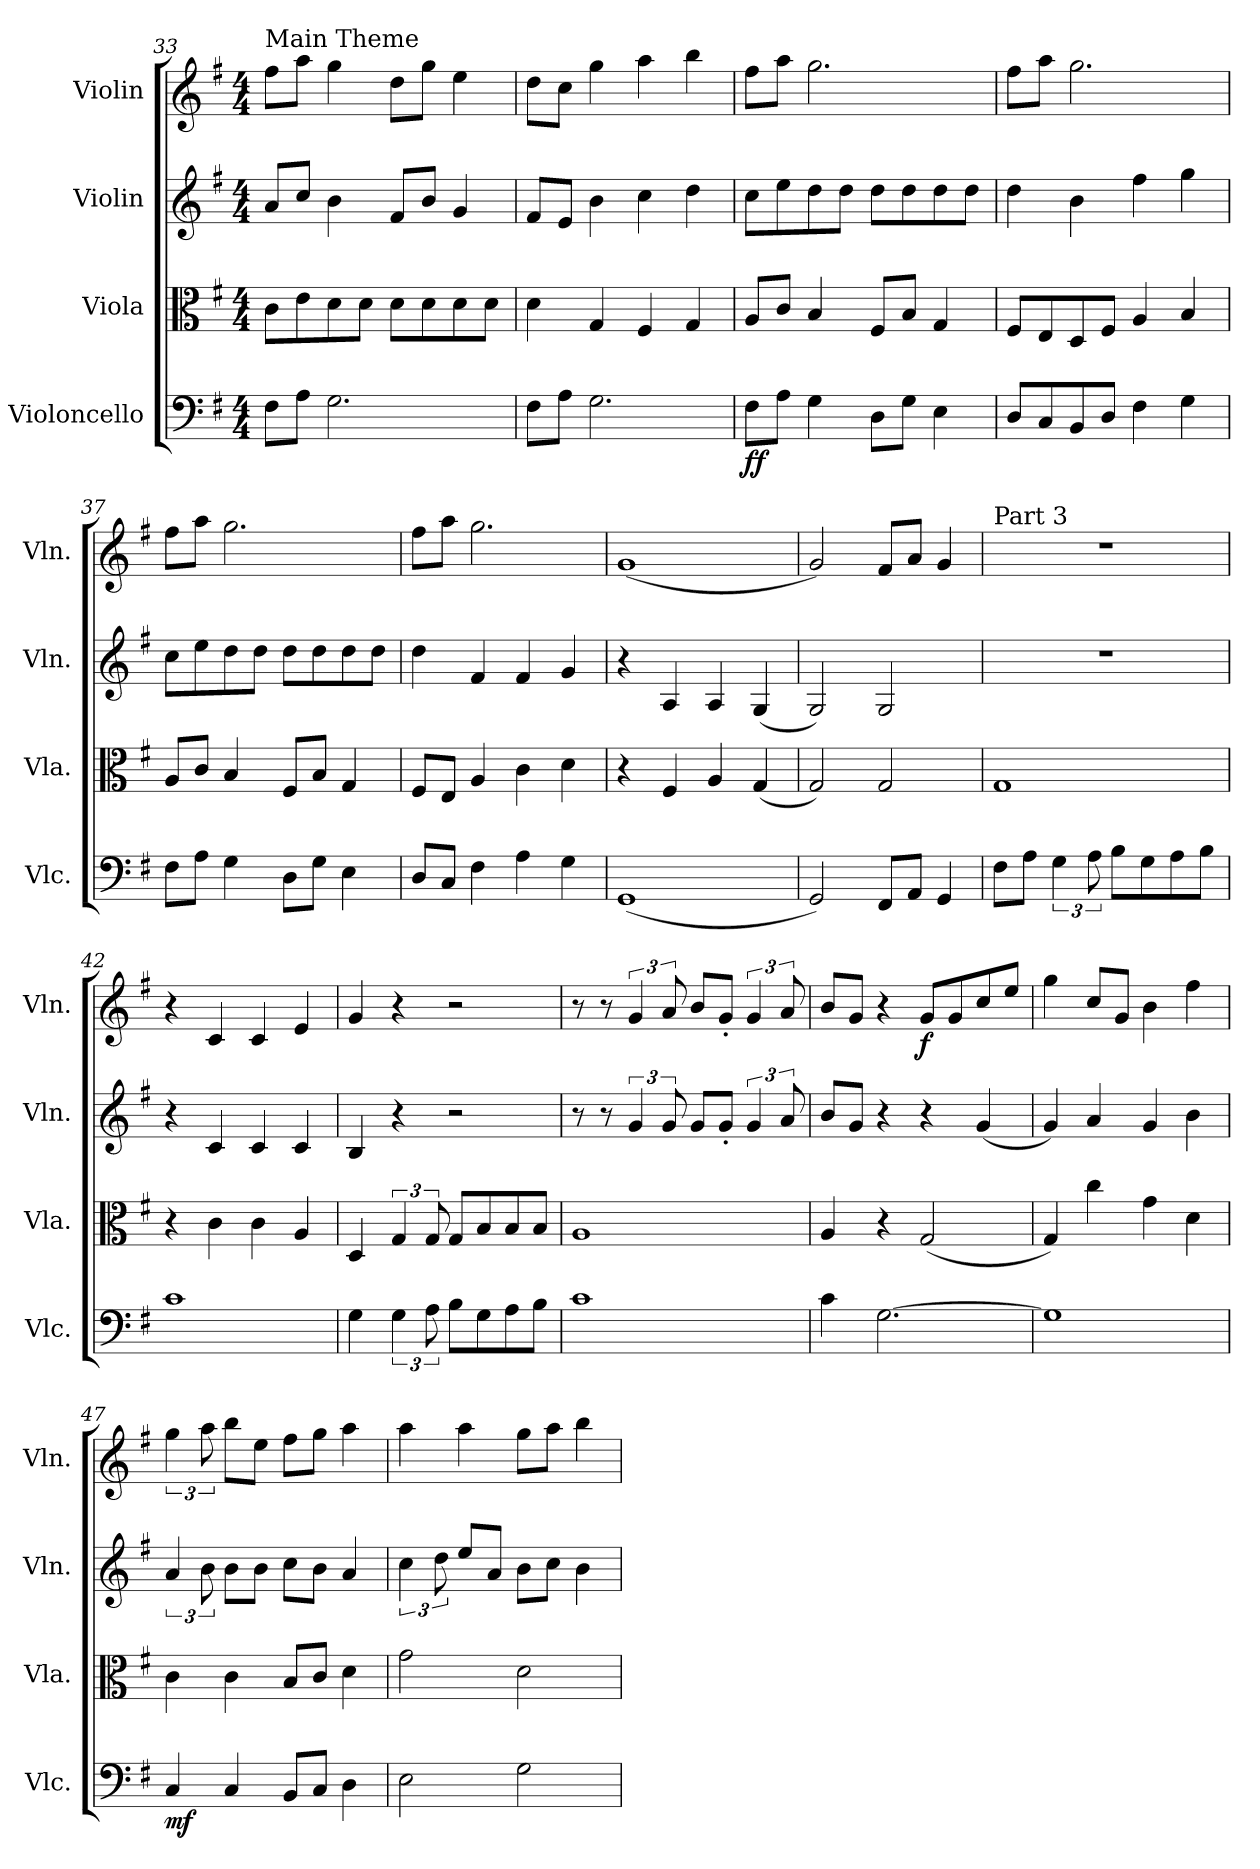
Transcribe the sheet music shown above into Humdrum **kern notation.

**kern	**dynam	**kern	**kern	**kern	**dynam
*part4	*part4	*part3	*part2	*part1	*part1
*staff4	*staff4	*staff3	*staff2	*staff1	*staff1
*I"Violoncello	*	*I"Viola	*I"Violin	*I"Violin	*
*I'Vlc.	*	*I'Vla.	*I'Vln.	*I'Vln.	*
!!LO:LB:g=z
*clefF4	*	*clefC3	*clefG2	*clefG2	*
*k[f#]	*	*k[f#]	*k[f#]	*k[f#]	*
*G:	*	*G:	*G:	*G:	*
*M4/4	*	*M4/4	*M4/4	*M4/4	*
=33	=33	=33	=33	=33	=33
!	!	!	!	!LO:TX:a:t=Main Theme	!
8F#\L	.	8c\L	8a/L	8ff#\L	.
8A\J	.	8e\	8cc/J	8aa\J	.
2.G\	.	8d\	4b\	4gg\	.
.	.	8d\J	.	.	.
.	.	8d\L	8f#/L	8dd\L	.
.	.	8d\	8b/J	8gg\J	.
.	.	8d\	4g/	4ee\	.
.	.	8d\J	.	.	.
=34	=34	=34	=34	=34	=34
8F#\L	.	4d\	8f#/L	8dd\L	.
8A\J	.	.	8e/J	8cc\J	.
2.G\	.	4G/	4b\	4gg\	.
.	.	4F#/	4cc\	4aa\	.
.	.	4G/	4dd\	4bb\	.
=35	=35	=35	=35	=35	=35
!	!LO:DY:b	!	!	!	!LO:DY:b
!	!	!	!	!	!LO:DY:n=1:b
8F#\L	ff	8A/L	8cc\L	8ff#\L	mp mf
8A\J	.	8c/J	8ee\	8aa\J	.
4G\	.	4B/	8dd\	2.gg\	.
.	.	.	8dd\J	.	.
8D\L	.	8F#/L	8dd\L	.	.
8G\J	.	8B/J	8dd\	.	.
4E\	.	4G/	8dd\	.	.
.	.	.	8dd\J	.	.
=36	=36	=36	=36	=36	=36
8D/L	.	8F#/L	4dd\	8ff#\L	.
8C/	.	8E/	.	8aa\J	.
8BB/	.	8D/	4b\	2.gg\	.
8D/J	.	8F#/J	.	.	.
4F#\	.	4A/	4ff#\	.	.
4G\	.	4B/	4gg\	.	.
=37	=37	=37	=37	=37	=37
8F#\L	.	8A/L	8cc\L	8ff#\L	.
8A\J	.	8c/J	8ee\	8aa\J	.
4G\	.	4B/	8dd\	2.gg\	.
.	.	.	8dd\J	.	.
8D\L	.	8F#/L	8dd\L	.	.
8G\J	.	8B/J	8dd\	.	.
4E\	.	4G/	8dd\	.	.
.	.	.	8dd\J	.	.
!!LO:PB:g=z
=38	=38	=38	=38	=38	=38
8D/L	.	8F#/L	4dd\	8ff#\L	.
8C/J	.	8E/J	.	8aa\J	.
4F#\	.	4A/	4f#/	2.gg\	.
4A\	.	4c\	4f#/	.	.
4G\	.	4d\	4g/	.	.
=39	=39	=39	=39	=39	=39
(1GG	.	4r	4r	(1g	.
.	.	4F#/	4A/	.	.
.	.	4A/	4A/	.	.
.	.	(4G/	(4G/	.	.
=40	=40	=40	=40	=40	=40
2GG/)	.	2G/)	2G/)	2g/)	.
8FF#/L	.	2G/	2G/	8f#/L	.
8AA/J	.	.	.	8a/J	.
4GG/	.	.	.	4g/	.
=41	=41	=41	=41	=41	=41
!	!	!	!	!LO:TX:a:t=Part 3	!
8F#\L	.	1G	1r	1r	.
8A\J	.	.	.	.	.
6G\	.	.	.	.	.
12A\	.	.	.	.	.
8B\L	.	.	.	.	.
8G\	.	.	.	.	.
8A\	.	.	.	.	.
8B\J	.	.	.	.	.
=42	=42	=42	=42	=42	=42
1c	.	4r	4r	4r	.
.	.	4c\	4c/	4c/	.
.	.	4c\	4c/	4c/	.
.	.	4A/	4c/	4e/	.
=43	=43	=43	=43	=43	=43
4G\	.	4D/	4B/	4g/	.
6G\	.	6G/	4r	4r	.
12A\	.	12G/	.	.	.
8B\L	.	8G/L	2r	2r	.
8G\	.	8B/	.	.	.
8A\	.	8B/	.	.	.
8B\J	.	8B/J	.	.	.
!!LO:LB:g=z
=44	=44	=44	=44	=44	=44
1c	.	1A	8r	8r	.
.	.	.	8r	8r	.
.	.	.	6g/	6g/	.
.	.	.	12g/	12a/	.
.	.	.	8g/L	8b/L	.
.	.	.	8g'/J	8g'/J	.
.	.	.	6g/	6g/	.
.	.	.	12a/	12a/	.
=45	=45	=45	=45	=45	=45
4c\	.	4A/	8b/L	8b/L	.
.	.	.	8g/J	8g/J	.
[2.G\	.	4r	4r	4r	.
!	!	!	!	!	!LO:DY:b
.	.	(2G/	4r	8g/L	f
.	.	.	.	8g/	.
.	.	.	(4g/	8cc/	.
.	.	.	.	8ee/J	.
=46	=46	=46	=46	=46	=46
1G]	.	4G/)	4g/)	4gg\	.
.	.	4cc\	4a/	8cc/L	.
.	.	.	.	8g/J	.
.	.	4g\	4g/	4b\	.
.	.	4d\	4b\	4ff#\	.
=47	=47	=47	=47	=47	=47
!	!LO:DY:b	!	!	!	!
4C/	mf	4c\	6a/	6gg\	.
.	.	.	12b\	12aa\	.
4C/	.	4c\	8b\L	8bb\L	.
.	.	.	8b\J	8ee\J	.
8BB/L	.	8B/L	8cc\L	8ff#\L	.
8C/J	.	8c/J	8b\J	8gg\J	.
4D\	.	4d\	4a/	4aa\	.
=48	=48	=48	=48	=48	=48
2E\	.	2g\	6cc\	4aa\	.
.	.	.	12dd\	.	.
.	.	.	8ee/L	4aa\	.
.	.	.	8a/J	.	.
2G\	.	2d\	8b\L	8gg\L	.
.	.	.	8cc\J	8aa\J	.
.	.	.	4b\	4bb\	.
=	=	=	=	=	=
*-	*-	*-	*-	*-	*-
